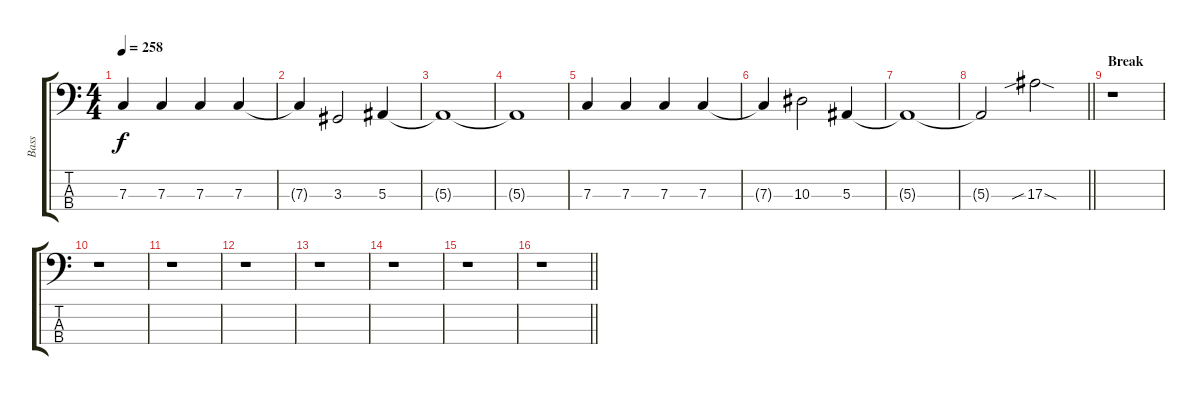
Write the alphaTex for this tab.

\track ("Bass" "Bass") {instrument electricbassfinger}
\staff {score tabs}
\tuning (Eb2 Bb1 F1 C1) {hide}
\ts (4 4)
\tempo 258
\clef f4
\ks c
7.3.4{dy f} 7.3.4 7.3.4 7.3.4 |
7.3{t}.4 3.3.2 5.3.4 |
5.3{t}.1 |
5.3{t}.1 |
7.3.4 7.3.4 7.3.4 7.3.4 |
7.3{t}.4 10.3.2 5.3.4 |
5.3{t}.1 |
\barLineRight lightlight
5.3{t}.2 17.3{sib sod}.2 |
\section ("" "Break")
r.1 |
r.1 |
r.1 |
r.1 |
r.1 |
r.1 |
r.1 |
\barLineRight lightlight
r.1
